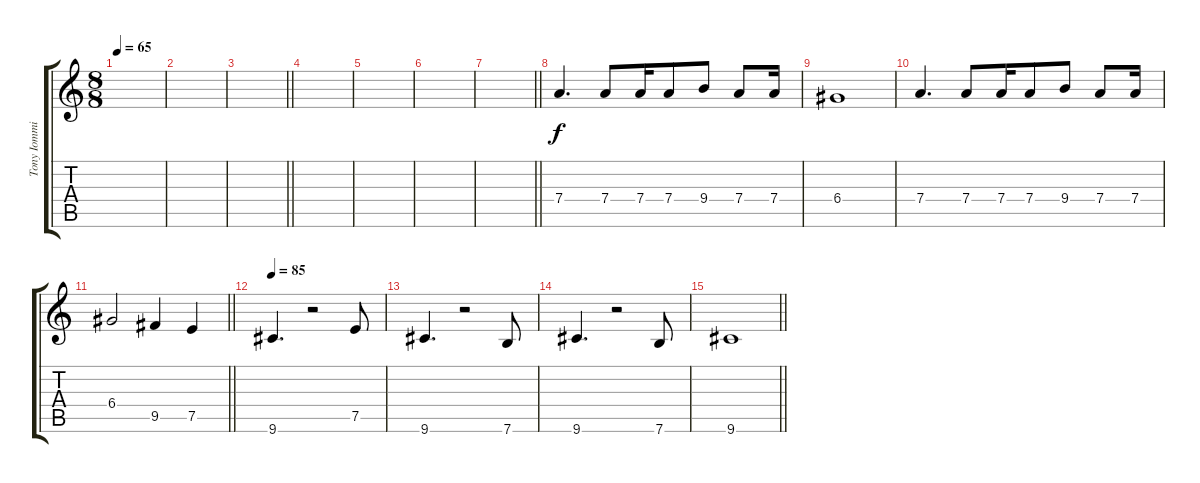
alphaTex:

\track ("Tony Iommi (Guitar)" "Tony Iommi") {instrument distortionguitar}
\staff {score tabs}
\tuning (E4 B3 G3 D3 A2 E2) {hide}
\ts (8 8)
\tempo 65
\clef g2
\ks c
|
|
\barLineRight lightlight
|
|
|
|
\barLineRight lightlight
|
7.4.4{d} 7.4.8 7.4.16 7.4.8 9.4.8 7.4.8 7.4.16 |
6.4.1 |
7.4.4{d} 7.4.8 7.4.16 7.4.8 9.4.8 7.4.8 7.4.16 |
\barLineRight lightlight
6.4.2 9.5.4 7.5.4 |
\tempo 85
9.6.4{d} r.2 7.5.8 |
9.6.4{d} r.2 7.6.8 |
9.6.4{d} r.2 7.6.8 |
\barLineRight lightlight
9.6.1
